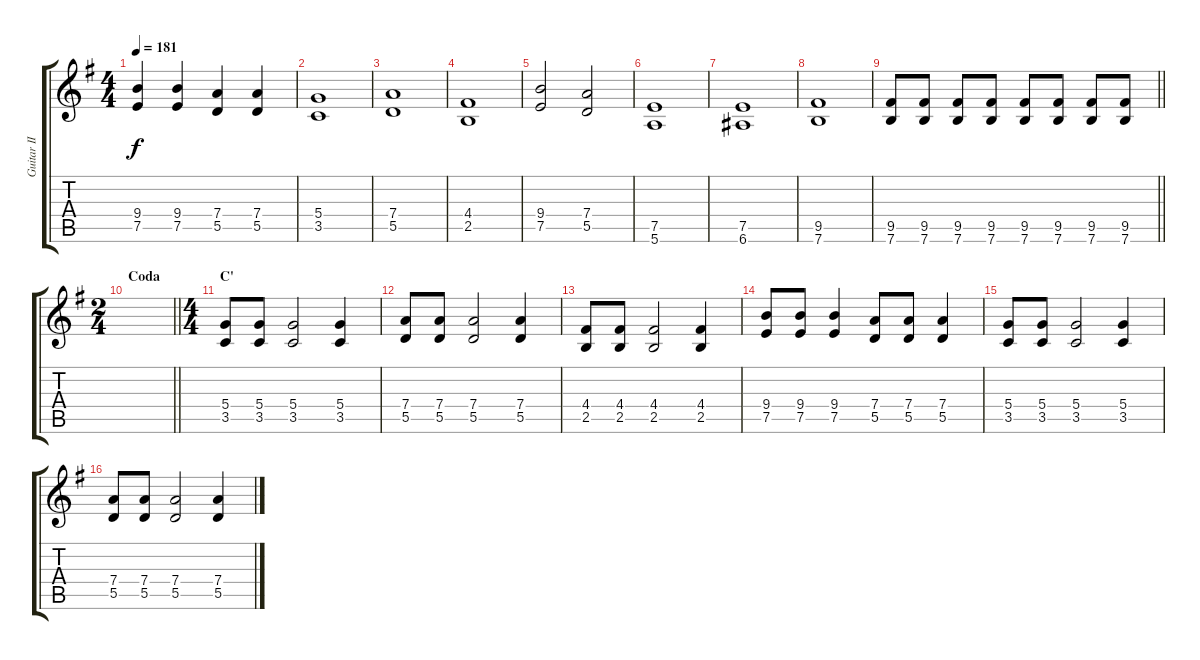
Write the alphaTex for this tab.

\track ("Guitar II" "Guitar II") {instrument distortionguitar}
\staff {score tabs}
\tuning (E4 B3 G3 D3 A2 E2) {hide}
\ts (4 4)
\tempo 181
\clef g2
\ks g
(9.4 7.5).4{dy f} (9.4 7.5).4 (7.4 5.5).4 (7.4 5.5).4 |
(5.4 3.5).1 |
(7.4 5.5).1 |
(4.4 2.5).1 |
(9.4 7.5).2 (7.4 5.5).2 |
(7.5 5.6).1 |
(7.5 6.6).1 |
(9.5 7.6).1 |
\barLineRight lightlight
(9.5 7.6).8 (9.5 7.6).8 (9.5 7.6).8 (9.5 7.6).8 (9.5 7.6).8 (9.5 7.6).8 (9.5 7.6).8 (9.5 7.6).8 |
\ts (2 4)
\section ("" "Coda")
\barLineRight lightlight
|
\ts (4 4)
\section ("" "C'")
(5.4 3.5).8 (5.4 3.5).8 (5.4 3.5).2 (5.4 3.5).4 |
(7.4 5.5).8 (7.4 5.5).8 (7.4 5.5).2 (7.4 5.5).4 |
(4.4 2.5).8 (4.4 2.5).8 (4.4 2.5).2 (4.4 2.5).4 |
(9.4 7.5).8 (9.4 7.5).8 (9.4 7.5).4 (7.4 5.5).8 (7.4 5.5).8 (7.4 5.5).4 |
(5.4 3.5).8 (5.4 3.5).8 (5.4 3.5).2 (5.4 3.5).4 |
(7.4 5.5).8 (7.4 5.5).8 (7.4 5.5).2 (7.4 5.5).4
